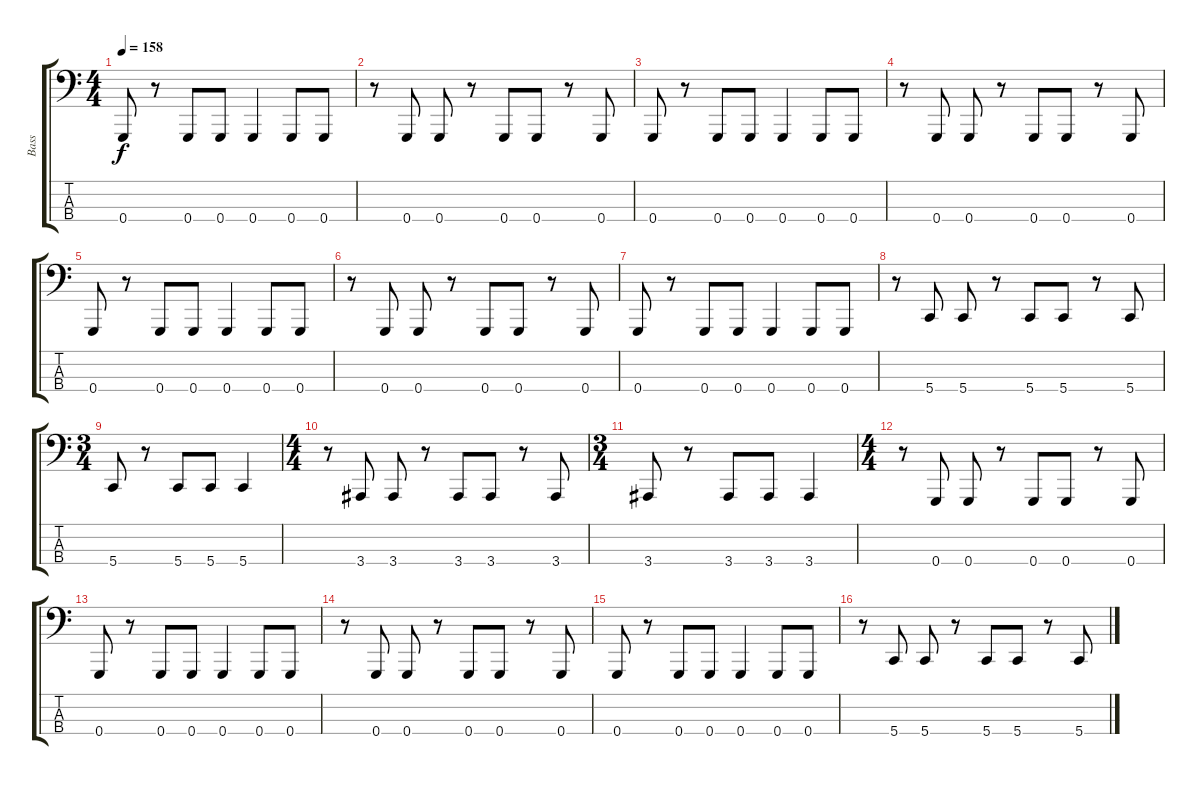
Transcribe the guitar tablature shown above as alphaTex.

\track ("Bass" "Bass") {instrument electricbassfinger}
\staff {score tabs}
\tuning (F2 C2 G1 G0) {hide}
\ts (4 4)
\tempo 158
\clef f4
\ks c
0.4.8{dy f} r.8 0.4.8 0.4.8 0.4.4 0.4.8 0.4.8 |
r.8 0.4.8 0.4.8 r.8 0.4.8 0.4.8 r.8 0.4.8 |
0.4.8 r.8 0.4.8 0.4.8 0.4.4 0.4.8 0.4.8 |
r.8 0.4.8 0.4.8 r.8 0.4.8 0.4.8 r.8 0.4.8 |
0.4.8 r.8 0.4.8 0.4.8 0.4.4 0.4.8 0.4.8 |
r.8 0.4.8 0.4.8 r.8 0.4.8 0.4.8 r.8 0.4.8 |
0.4.8 r.8 0.4.8 0.4.8 0.4.4 0.4.8 0.4.8 |
r.8 5.4.8 5.4.8 r.8 5.4.8 5.4.8 r.8 5.4.8 |
\ts (3 4)
5.4.8 r.8 5.4.8 5.4.8 5.4.4 |
\ts (4 4)
r.8 3.4.8 3.4.8 r.8 3.4.8 3.4.8 r.8 3.4.8 |
\ts (3 4)
3.4.8 r.8 3.4.8 3.4.8 3.4.4 |
\ts (4 4)
r.8 0.4.8 0.4.8 r.8 0.4.8 0.4.8 r.8 0.4.8 |
0.4.8 r.8 0.4.8 0.4.8 0.4.4 0.4.8 0.4.8 |
r.8 0.4.8 0.4.8 r.8 0.4.8 0.4.8 r.8 0.4.8 |
0.4.8 r.8 0.4.8 0.4.8 0.4.4 0.4.8 0.4.8 |
r.8 5.4.8 5.4.8 r.8 5.4.8 5.4.8 r.8 5.4.8
